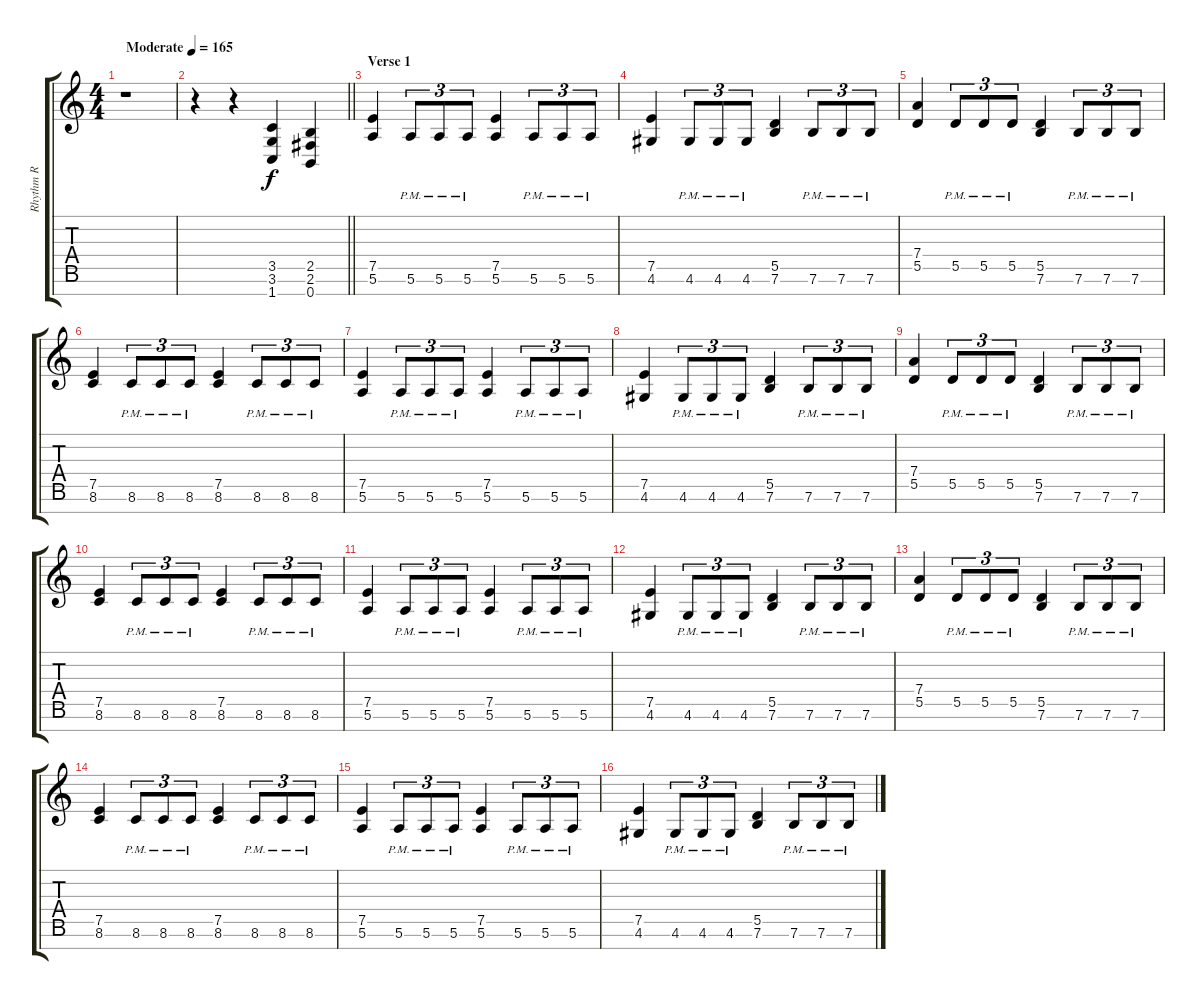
\track ("Rhythm R" "Rhythm R") {instrument distortionguitar}
\staff {score tabs}
\tuning (E4 B3 G3 D3 A2 E2 B1) {hide}
\ts (4 4)
\tempo (165 "Moderate")
\clef g2
\ks c
r.1{dy f instrument distortionguitar} |
\barLineRight lightlight
r.4 r.4 (3.5 3.6 1.7).4 (2.5 2.6 0.7).4 |
\section ("" "Verse 1")
(7.5 5.6).4 5.6{pm}.8{tu (3 2)} 5.6{pm}.8{tu (3 2)} 5.6{pm}.8{tu (3 2)} (7.5 5.6).4 5.6{pm}.8{tu (3 2)} 5.6{pm}.8{tu (3 2)} 5.6{pm}.8{tu (3 2)} |
(7.5 4.6).4 4.6{pm}.8{tu (3 2)} 4.6{pm}.8{tu (3 2)} 4.6{pm}.8{tu (3 2)} (5.5 7.6).4 7.6{pm}.8{tu (3 2)} 7.6{pm}.8{tu (3 2)} 7.6{pm}.8{tu (3 2)} |
(7.4 5.5).4 5.5{pm}.8{tu (3 2)} 5.5{pm}.8{tu (3 2)} 5.5{pm}.8{tu (3 2)} (5.5 7.6).4 7.6{pm}.8{tu (3 2)} 7.6{pm}.8{tu (3 2)} 7.6{pm}.8{tu (3 2)} |
(7.5 8.6).4 8.6{pm}.8{tu (3 2)} 8.6{pm}.8{tu (3 2)} 8.6{pm}.8{tu (3 2)} (7.5 8.6).4 8.6{pm}.8{tu (3 2)} 8.6{pm}.8{tu (3 2)} 8.6{pm}.8{tu (3 2)} |
(7.5 5.6).4 5.6{pm}.8{tu (3 2)} 5.6{pm}.8{tu (3 2)} 5.6{pm}.8{tu (3 2)} (7.5 5.6).4 5.6{pm}.8{tu (3 2)} 5.6{pm}.8{tu (3 2)} 5.6{pm}.8{tu (3 2)} |
(7.5 4.6).4 4.6{pm}.8{tu (3 2)} 4.6{pm}.8{tu (3 2)} 4.6{pm}.8{tu (3 2)} (5.5 7.6).4 7.6{pm}.8{tu (3 2)} 7.6{pm}.8{tu (3 2)} 7.6{pm}.8{tu (3 2)} |
(7.4 5.5).4 5.5{pm}.8{tu (3 2)} 5.5{pm}.8{tu (3 2)} 5.5{pm}.8{tu (3 2)} (5.5 7.6).4 7.6{pm}.8{tu (3 2)} 7.6{pm}.8{tu (3 2)} 7.6{pm}.8{tu (3 2)} |
(7.5 8.6).4 8.6{pm}.8{tu (3 2)} 8.6{pm}.8{tu (3 2)} 8.6{pm}.8{tu (3 2)} (7.5 8.6).4 8.6{pm}.8{tu (3 2)} 8.6{pm}.8{tu (3 2)} 8.6{pm}.8{tu (3 2)} |
(7.5 5.6).4 5.6{pm}.8{tu (3 2)} 5.6{pm}.8{tu (3 2)} 5.6{pm}.8{tu (3 2)} (7.5 5.6).4 5.6{pm}.8{tu (3 2)} 5.6{pm}.8{tu (3 2)} 5.6{pm}.8{tu (3 2)} |
(7.5 4.6).4 4.6{pm}.8{tu (3 2)} 4.6{pm}.8{tu (3 2)} 4.6{pm}.8{tu (3 2)} (5.5 7.6).4 7.6{pm}.8{tu (3 2)} 7.6{pm}.8{tu (3 2)} 7.6{pm}.8{tu (3 2)} |
(7.4 5.5).4 5.5{pm}.8{tu (3 2)} 5.5{pm}.8{tu (3 2)} 5.5{pm}.8{tu (3 2)} (5.5 7.6).4 7.6{pm}.8{tu (3 2)} 7.6{pm}.8{tu (3 2)} 7.6{pm}.8{tu (3 2)} |
(7.5 8.6).4 8.6{pm}.8{tu (3 2)} 8.6{pm}.8{tu (3 2)} 8.6{pm}.8{tu (3 2)} (7.5 8.6).4 8.6{pm}.8{tu (3 2)} 8.6{pm}.8{tu (3 2)} 8.6{pm}.8{tu (3 2)} |
(7.5 5.6).4 5.6{pm}.8{tu (3 2)} 5.6{pm}.8{tu (3 2)} 5.6{pm}.8{tu (3 2)} (7.5 5.6).4 5.6{pm}.8{tu (3 2)} 5.6{pm}.8{tu (3 2)} 5.6{pm}.8{tu (3 2)} |
(7.5 4.6).4 4.6{pm}.8{tu (3 2)} 4.6{pm}.8{tu (3 2)} 4.6{pm}.8{tu (3 2)} (5.5 7.6).4 7.6{pm}.8{tu (3 2)} 7.6{pm}.8{tu (3 2)} 7.6{pm}.8{tu (3 2)}
